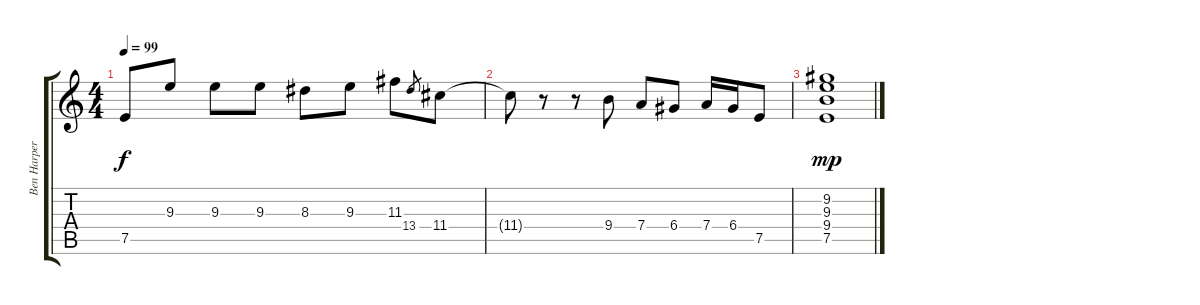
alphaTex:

\track ("Ben Harper" "Ben Harper") {instrument electricguitarclean}
\staff {score tabs}
\tuning (E4 B3 G3 D3 A2 E2) {hide}
\ts (4 4)
\tempo 99
\clef g2
\ks c
7.5{t}.8{dy f} 9.3.8 9.3.8 9.3.8 8.3.8 9.3.8 11.3.8 13.4.8{gr} 11.4.8 |
11.4{t}.8 r.8 r.8 9.4.8 7.4.8 6.4.8 7.4.16 6.4.16 7.5.8 |
(9.2 9.3 9.4 7.5).1{dy mp}
